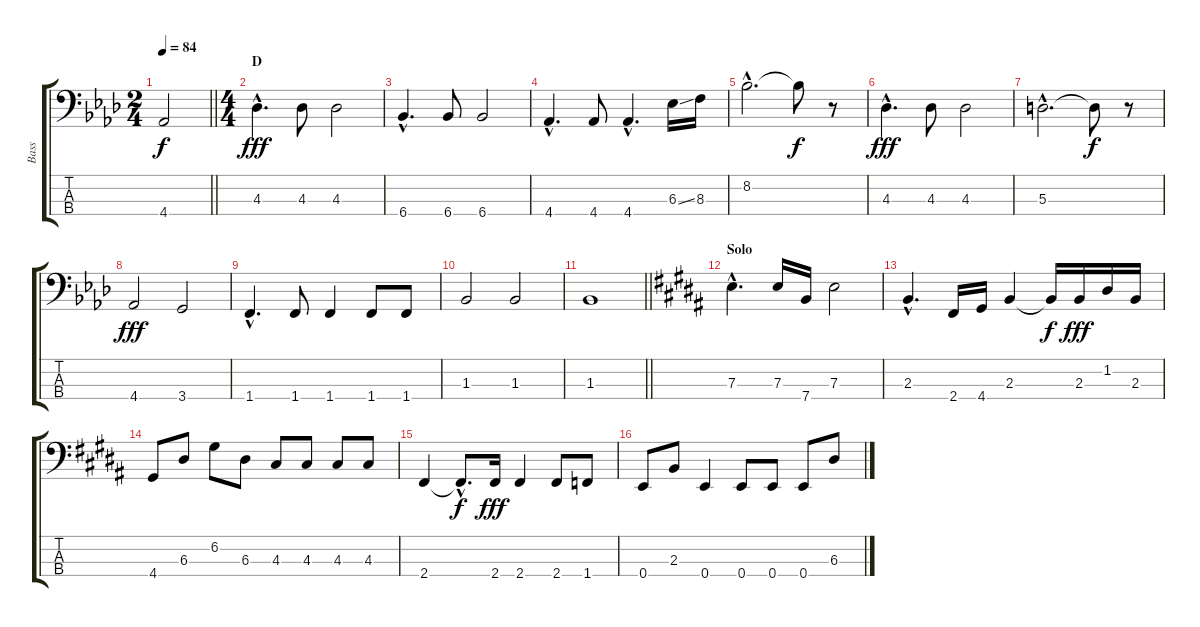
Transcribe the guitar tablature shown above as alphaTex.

\track ("Bass" "Bass") {instrument electricbassfinger}
\staff {score tabs}
\tuning (G2 D2 A1 E1) {hide}
\ts (2 4)
\tempo 84
\clef f4
\barLineRight lightlight
\ks ab
4.4{t}.2{dy f} |
\ts (4 4)
\section ("" "D")
4.3{hac}.4{d dy fff} 4.3.8 4.3.2 |
6.4{hac}.4{d} 6.4.8 6.4.2 |
4.4{hac}.4{d} 4.4.8 4.4{hac}.4{d} 6.3{ss}.16 8.3.16 |
8.2{hac}.2{d} 8.2{t}.8{dy f} r.8 |
4.3{hac}.4{d dy fff} 4.3.8 4.3.2 |
5.3{hac}.2{d} 5.3{t}.8{dy f} r.8 |
4.4.2{dy fff} 3.4.2 |
1.4{hac}.4{d} 1.4.8 1.4.4 1.4.8 1.4.8 |
1.3.2 1.3.2 |
\barLineRight lightlight
1.3.1 |
\section ("" "Solo")
\ks b
7.3{hac}.4{d} 7.3.16 7.4.16 7.3.2 |
2.3{hac}.4{d} 2.4.16 4.4.16 2.3.4 2.3{t}.16{dy f} 2.3.16{dy fff} 1.2.16 2.3.16 |
4.4.8 6.3.8 6.2.8 6.3.8 4.3.8 4.3.8 4.3.8 4.3.8 |
2.4.4 2.4{hac t}.8{d dy f} 2.4.16{dy fff} 2.4.4 2.4.8 1.4.8 |
0.4.8 2.3.8 0.4.4 0.4.8 0.4.8 0.4.8 6.3.8
